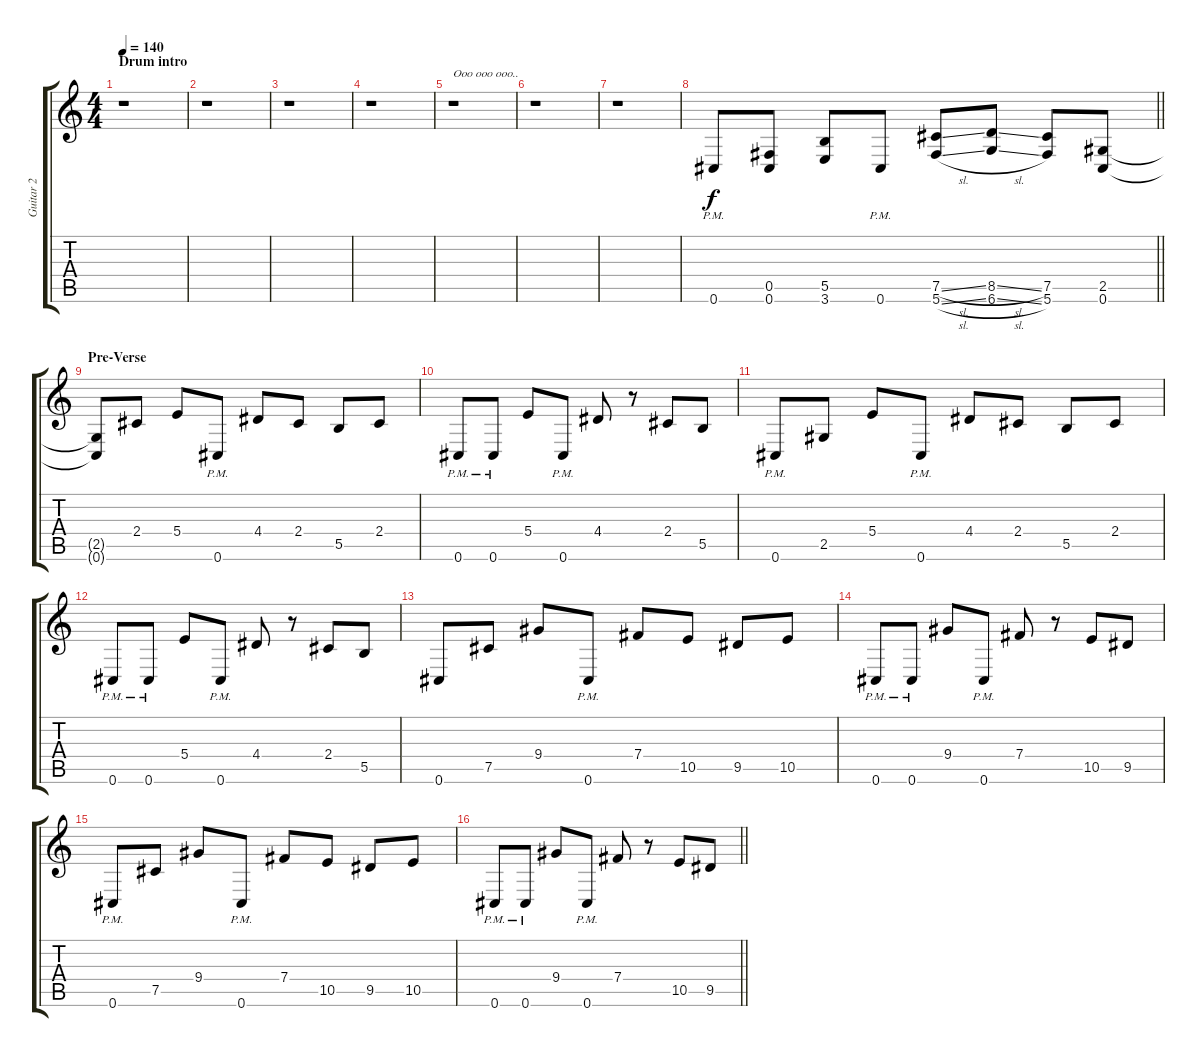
\track ("Guitar 2" "Guitar 2") {instrument overdrivenguitar}
\staff {score tabs}
\tuning (Db4 Ab3 E3 B2 Gb2 Db2) {hide}
\ts (4 4)
\section ("" "Drum intro")
\tempo 140
\clef g2
\ks c
r.1{dy f instrument overdrivenguitar} |
r.1 |
r.1 |
r.1 |
r.1{txt "Ooo ooo ooo.."} |
r.1 |
r.1 |
\barLineRight lightlight
0.6{pm}.8 (0.5 0.6).8 (5.5 3.6).8 0.6{pm}.8 (7.5{sl} 5.6{sl}).8 (8.5{sl} 6.6{sl}).8 (7.5 5.6).8 (2.5 0.6).8 |
\section ("" "Pre-Verse")
(2.5{t} 0.6{t}).8 2.4.8 5.4.8 0.6{pm}.8 4.4.8 2.4.8 5.5.8 2.4.8 |
0.6{pm}.8 0.6{pm}.8 5.4.8 0.6{pm}.8 4.4.8 r.8 2.4.8 5.5.8 |
0.6{pm}.8 2.5.8 5.4.8 0.6{pm}.8 4.4.8 2.4.8 5.5.8 2.4.8 |
0.6{pm}.8 0.6{pm}.8 5.4.8 0.6{pm}.8 4.4.8 r.8 2.4.8 5.5.8 |
0.6.8 7.5.8 9.4.8 0.6{pm}.8 7.4.8 10.5.8 9.5.8 10.5.8 |
0.6{pm}.8 0.6{pm}.8 9.4.8 0.6{pm}.8 7.4.8 r.8 10.5.8 9.5.8 |
0.6{pm}.8 7.5.8 9.4.8 0.6{pm}.8 7.4.8 10.5.8 9.5.8 10.5.8 |
\barLineRight lightlight
0.6{pm}.8 0.6{pm}.8 9.4.8 0.6{pm}.8 7.4.8 r.8 10.5.8 9.5.8
